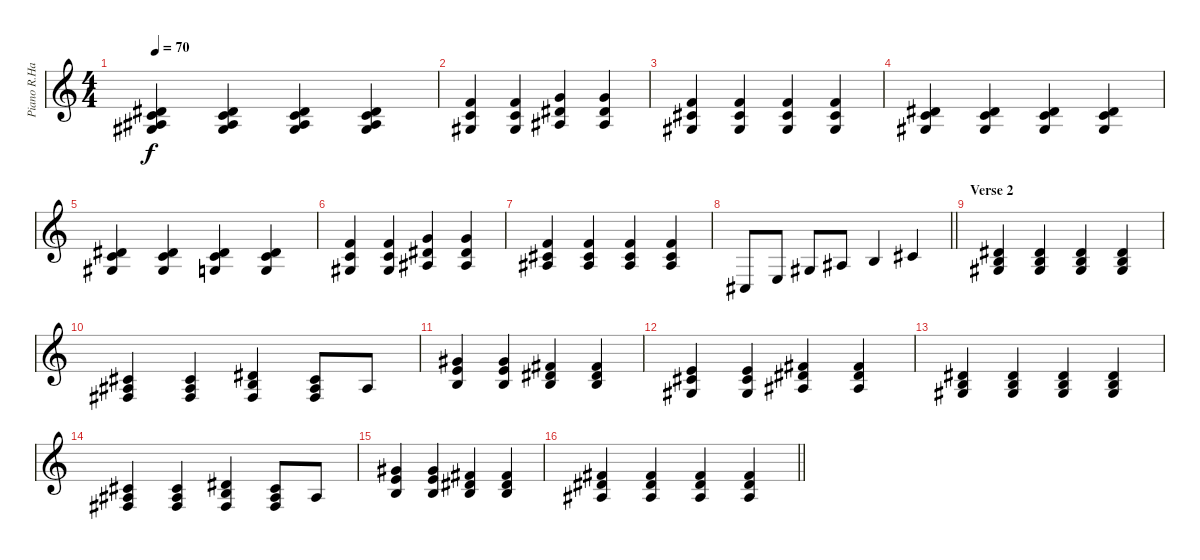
\track ("Piano R.Hand" "Piano R.Ha") {instrument brightacousticpiano}
\staff {score}
\tuning (E4 B3 G3 D3 A2 D2) {hide}
\ts (4 4)
\tempo 70
\clef g2
\ks c
(5.3 13.4 11.5 20.6).4{dy f} (5.3 13.4 11.5 20.6).4 (5.3 13.4 11.5 20.6).4 (5.3 13.4 11.5 20.6).4 |
(1.1 1.2 1.3).4 (1.1 1.2 1.3).4 (3.1 4.2 3.3).4 (3.1 4.2 3.3).4 |
(1.1 2.2 1.3).4 (1.1 2.2 1.3).4 (1.1 2.2 1.3).4 (1.1 2.2 1.3).4 |
(5.3 13.4 11.5).4 (5.3 13.4 11.5).4 (5.3 13.4 11.5).4 (5.3 13.4 11.5).4 |
(5.3 13.4 11.5).4 (5.3 13.4 11.5).4 (4.2 5.3 5.4).4 (5.3 13.4 17.6).4 |
(1.1 1.2 1.3).4 (1.1 1.2 1.3).4 (3.1 4.2 3.3).4 (3.1 4.2 3.3).4 |
(1.1 2.2 8.4).4 (1.1 2.2 8.4).4 (1.1 2.2 8.4).4 (1.1 2.2 8.4).4 |
\barLineRight lightlight
4.5.8 2.4.8 1.3.8 3.3.8 0.2.4 2.2.4 |
\section ("" "Verse 2")
(0.2 1.3 13.4).4 (0.2 1.3 13.4).4 (0.2 1.3 13.4).4 (0.2 1.3 13.4).4 |
(2.2 3.3 4.4).4 (2.2 3.3 4.4).4 (0.2 8.3 4.4).4 (2.2 3.3 4.4).8 3.3.8 |
(0.1 9.2 9.4).4 (0.1 0.2 13.3).4 (2.1 0.2 8.3).4 (2.1 0.2 8.3).4 |
(5.2 6.3 6.4).4 (0.1 2.2 1.3).4 (2.1 4.2 3.3).4 (2.1 4.2 3.3).4 |
(0.2 1.3 13.4).4 (0.2 1.3 13.4).4 (0.2 1.3 13.4).4 (0.2 1.3 13.4).4 |
(2.2 3.3 4.4).4 (2.2 3.3 4.4).4 (0.2 8.3 4.4).4 (2.2 3.3 4.4).8 3.3.8 |
(0.1 9.2 9.4).4 (0.1 0.2 13.3).4 (2.1 0.2 8.3).4 (2.1 0.2 8.3).4 |
\barLineRight lightlight
(2.1 4.2 3.3).4 (2.1 4.2 3.3).4 (2.1 4.2 3.3).4 (2.1 4.2 3.3).4
